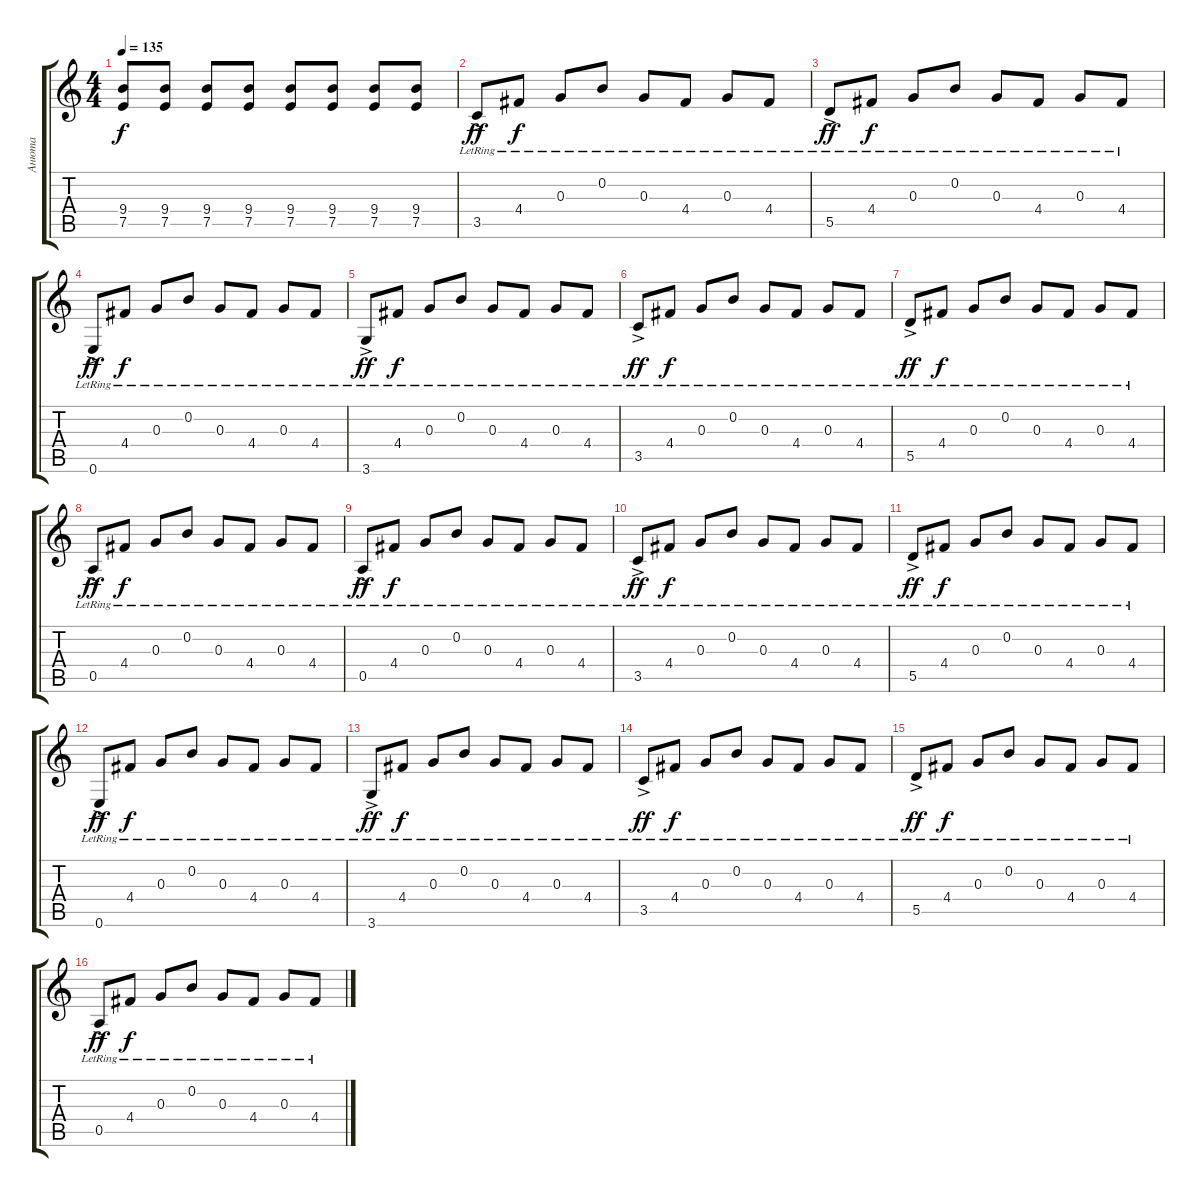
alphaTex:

\track ("Анюта" "Анюта") {instrument acousticguitarsteel}
\staff {score tabs}
\tuning (E4 B3 G3 D3 A2 E2) {hide}
\ts (4 4)
\tempo 135
\clef g2
\ks c
(9.4 7.5).8{dy f volume 5} (9.4 7.5).8 (9.4 7.5).8 (9.4 7.5).8 (9.4 7.5).8 (9.4 7.5).8 (9.4 7.5).8 (9.4 7.5).8 |
3.5{ac lr}.8{dy ff volume 10 instrument acousticguitarsteel} 4.4{lr}.8{dy f} 0.3{lr}.8 0.2{lr}.8 0.3{lr}.8 4.4{lr}.8 0.3{lr}.8 4.4{lr}.8 |
5.5{ac lr}.8{dy ff} 4.4{lr}.8{dy f} 0.3{lr}.8 0.2{lr}.8 0.3{lr}.8 4.4{lr}.8 0.3{lr}.8 4.4{lr}.8 |
0.6{ac lr}.8{dy ff} 4.4{lr}.8{dy f} 0.3{lr}.8 0.2{lr}.8 0.3{lr}.8 4.4{lr}.8 0.3{lr}.8 4.4{lr}.8 |
3.6{ac lr}.8{dy ff} 4.4{lr}.8{dy f} 0.3{lr}.8 0.2{lr}.8 0.3{lr}.8 4.4{lr}.8 0.3{lr}.8 4.4{lr}.8 |
3.5{ac lr}.8{dy ff} 4.4{lr}.8{dy f} 0.3{lr}.8 0.2{lr}.8 0.3{lr}.8 4.4{lr}.8 0.3{lr}.8 4.4{lr}.8 |
5.5{ac lr}.8{dy ff} 4.4{lr}.8{dy f} 0.3{lr}.8 0.2{lr}.8 0.3{lr}.8 4.4{lr}.8 0.3{lr}.8 4.4{lr}.8 |
0.5{ac lr}.8{dy ff} 4.4{lr}.8{dy f} 0.3{lr}.8 0.2{lr}.8 0.3{lr}.8 4.4{lr}.8 0.3{lr}.8 4.4{lr}.8 |
0.5{ac lr}.8{dy ff} 4.4{lr}.8{dy f} 0.3{lr}.8 0.2{lr}.8 0.3{lr}.8 4.4{lr}.8 0.3{lr}.8 4.4{lr}.8 |
3.5{ac lr}.8{dy ff} 4.4{lr}.8{dy f} 0.3{lr}.8 0.2{lr}.8 0.3{lr}.8 4.4{lr}.8 0.3{lr}.8 4.4{lr}.8 |
5.5{ac lr}.8{dy ff} 4.4{lr}.8{dy f} 0.3{lr}.8 0.2{lr}.8 0.3{lr}.8 4.4{lr}.8 0.3{lr}.8 4.4{lr}.8 |
0.6{ac lr}.8{dy ff} 4.4{lr}.8{dy f} 0.3{lr}.8 0.2{lr}.8 0.3{lr}.8 4.4{lr}.8 0.3{lr}.8 4.4{lr}.8 |
3.6{ac lr}.8{dy ff} 4.4{lr}.8{dy f} 0.3{lr}.8 0.2{lr}.8 0.3{lr}.8 4.4{lr}.8 0.3{lr}.8 4.4{lr}.8 |
3.5{ac lr}.8{dy ff} 4.4{lr}.8{dy f} 0.3{lr}.8 0.2{lr}.8 0.3{lr}.8 4.4{lr}.8 0.3{lr}.8 4.4{lr}.8 |
5.5{ac lr}.8{dy ff} 4.4{lr}.8{dy f} 0.3{lr}.8 0.2{lr}.8 0.3{lr}.8 4.4{lr}.8 0.3{lr}.8 4.4{lr}.8 |
0.5{ac lr}.8{dy ff} 4.4{lr}.8{dy f} 0.3{lr}.8 0.2{lr}.8 0.3{lr}.8 4.4{lr}.8 0.3{lr}.8 4.4{lr}.8
